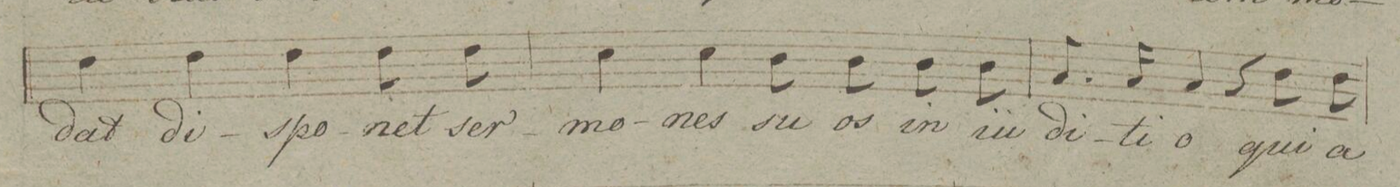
**kern	**text	**dynam
*I"Tenore.	*	*
*clefC4	*	*
*k[f#c#g#d#]	*	*
*met(c|)	*	*
*M2/2	*	*
4c#\	-dat	.
4c#\	di-	.
4c#\	-spo-	.
8c#\	-net	.
8c#\	ser-	.
=39	=39	=39
4B\	-mo-	.
4B\	-nes	.
8A\	su-	.
8A\	-os	.
8A\	in	.
8A\	iu-	.
=40	=40	=40
8.G#/	-di-	.
16G#/	-ti-	.
4G#/	-o	.
4r	.	.
8c#\	qui-	.
8c#\	-a	.
=41	=41	=41
*-	*-	*-
